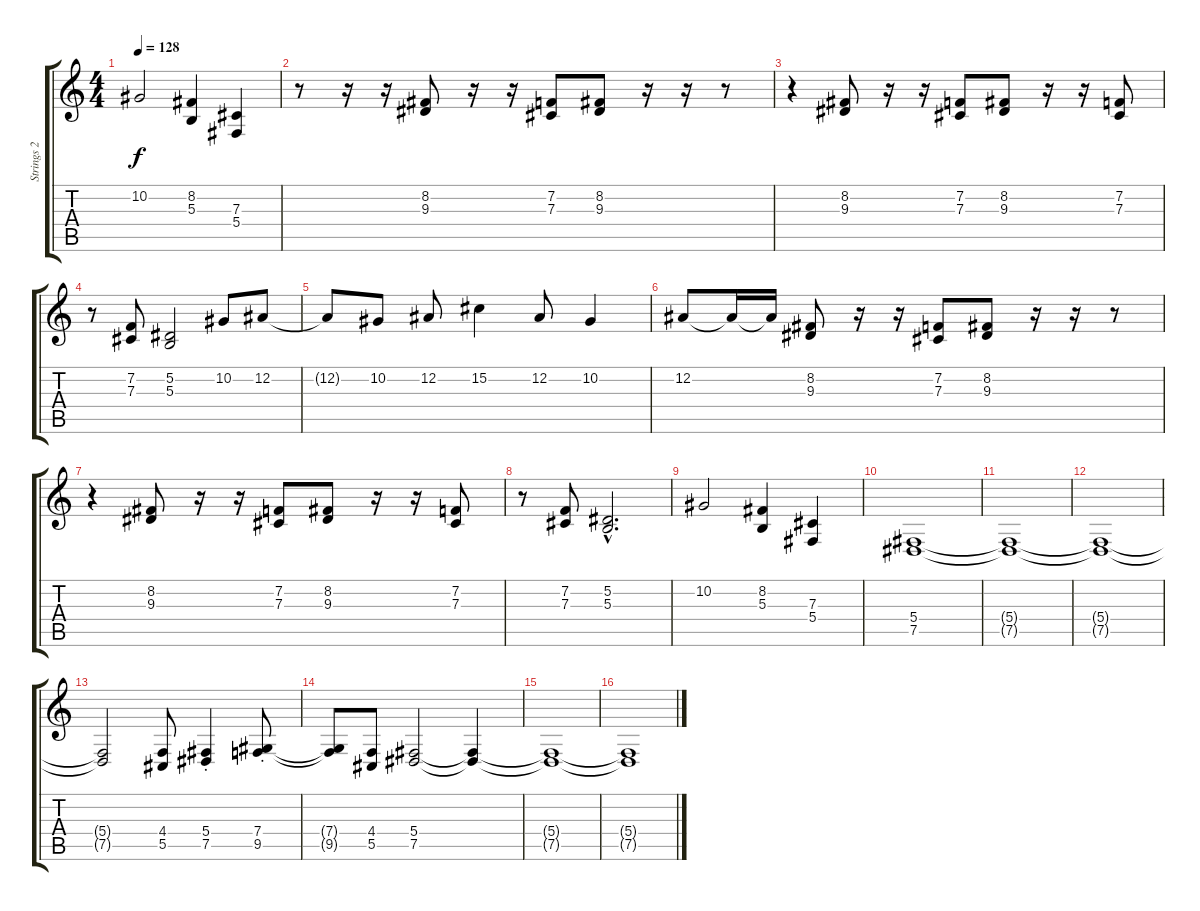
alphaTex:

\track ("Strings 2" "Strings 2") {instrument stringensemble1}
\staff {score tabs}
\tuning (Eb4 Bb3 Gb3 Db3 Ab2 Eb2) {hide}
\ts (4 4)
\tempo 128
\clef g2
\ks c
10.2.2{dy f} (8.2 5.3).4 (7.3 5.4).4 |
r.8{volume 16} r.16 r.16 (8.2 9.3).8 r.16 r.16 (7.2 7.3).8 (8.2 9.3).8 r.16 r.16 r.8 |
r.4 (8.2 9.3).8 r.16 r.16 (7.2 7.3).8 (8.2 9.3).8 r.16 r.16 (7.2 7.3).8 |
r.8 (7.2 7.3).8 (5.2 5.3).2 10.2.8 12.2.8 |
12.2{t}.8 10.2.8 12.2.8 15.2.4 12.2.8 10.2.4 |
12.2.8 12.2{t}.16 12.2{t}.16 (8.2 9.3).8 r.16 r.16 (7.2 7.3).8 (8.2 9.3).8 r.16 r.16 r.8 |
r.4 (8.2 9.3).8 r.16 r.16 (7.2 7.3).8 (8.2 9.3).8 r.16 r.16 (7.2 7.3).8 |
r.8 (7.2 7.3).8 (5.2{hac} 5.3{hac}).2{d} |
10.2.2 (8.2 5.3).4 (7.3 5.4).4 |
\section ("" "")
(5.4 7.5).1{volume 13 instrument stringensemble1} |
(5.4{t} 7.5{t}).1 |
(5.4{t} 7.5{t}).1 |
(5.4{t} 7.5{t}).2 (4.4 5.5).8 (5.4{st} 7.5{st}).4 (7.4{st} 9.5{st}).8 |
(7.4{t} 9.5{t}).8 (4.4 5.5).8 (5.4 7.5).2 (5.4{t} 7.5{t}).4 |
(5.4{t} 7.5{t}).1 |
(5.4{t} 7.5{t}).1
